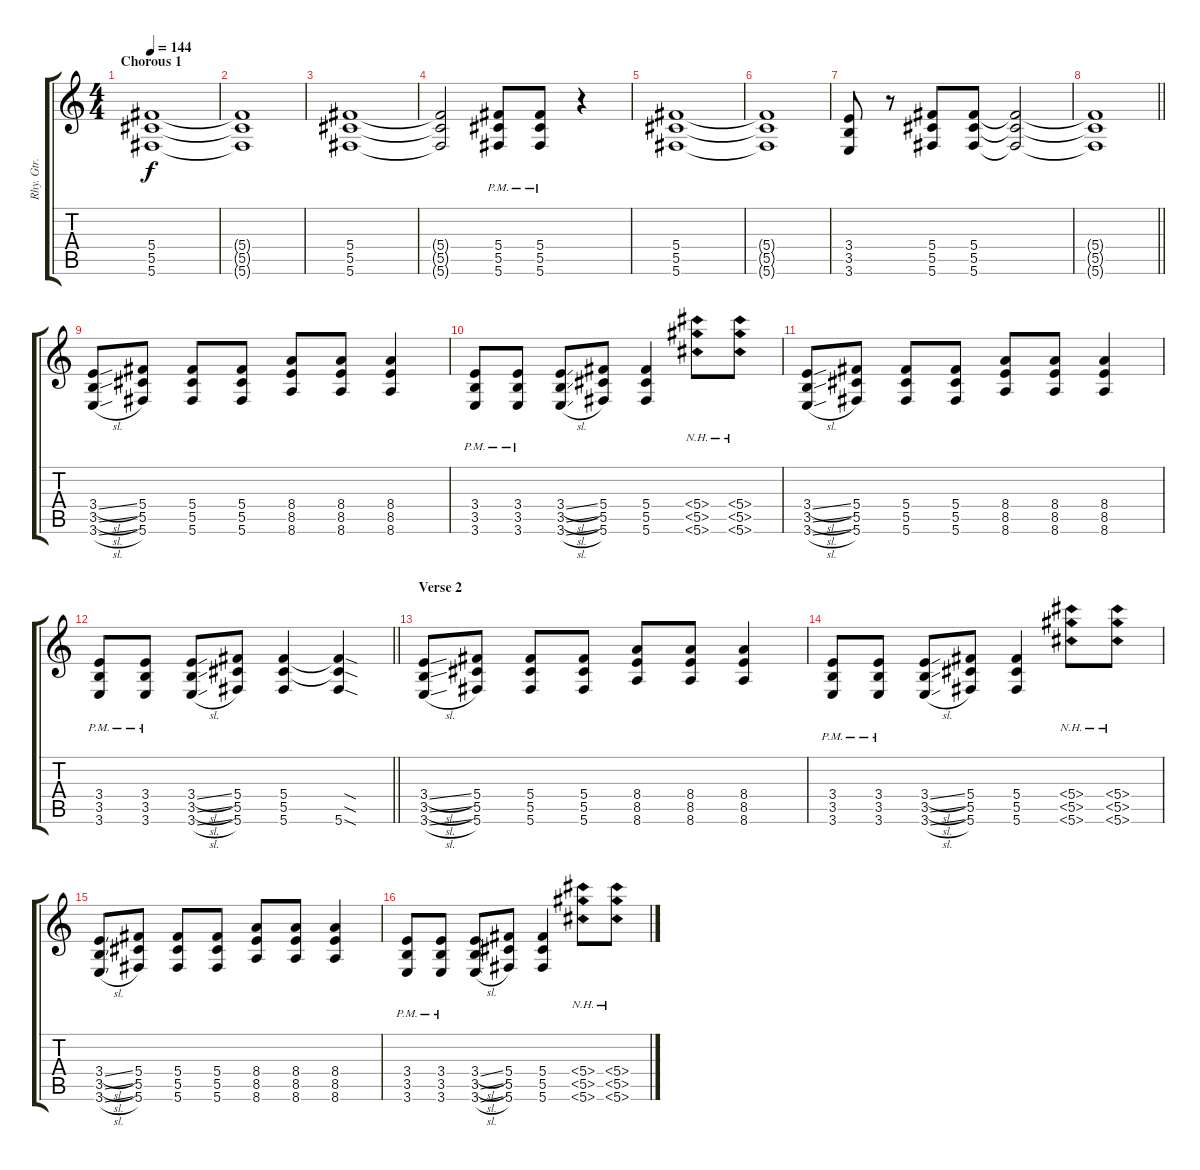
\track ("Rhy. Gtr. 1" "Rhy. Gtr. ") {instrument distortionguitar}
\staff {score tabs}
\tuning (Eb4 Bb3 Gb3 Db3 Ab2 Db2) {hide}
\ts (4 4)
\section ("" "Chorous 1")
\tempo 144
\clef g2
\ks c
(5.4 5.5 5.6).1{dy f volume 5} |
(5.4{t} 5.5{t} 5.6{t}).1 |
(5.4 5.5 5.6).1 |
(5.4{t} 5.5{t} 5.6{t}).2 (5.4{pm} 5.5{pm} 5.6{pm}).8 (5.4{pm} 5.5{pm} 5.6{pm}).8 r.4 |
(5.4 5.5 5.6).1 |
(5.4{t} 5.5{t} 5.6{t}).1 |
(3.4 3.5 3.6).8{volume 6} r.8 (5.4 5.5 5.6).8 (5.4 5.5 5.6).8 (5.4{t} 5.5{t} 5.6{t}).2 |
\barLineRight lightlight
(5.4{t} 5.5{t} 5.6{t}).1 |
\section ("" "")
(3.4{sl} 3.5{sl} 3.6{sl}).8 (5.4 5.5 5.6).8 (5.4 5.5 5.6).8 (5.4 5.5 5.6).8 (8.4 8.5 8.6).8 (8.4 8.5 8.6).8 (8.4 8.5 8.6).4 |
(3.4{pm} 3.5{pm} 3.6{pm}).8 (3.4{pm} 3.5{pm} 3.6{pm}).8 (3.4{sl} 3.5{sl} 3.6{sl}).8 (5.4 5.5 5.6).8 (5.4 5.5 5.6).4 (5.4{nh} 5.5{nh} 5.6{nh}).8 (5.4{nh} 5.5{nh} 5.6{nh}).8 |
(3.4{sl} 3.5{sl} 3.6{sl}).8 (5.4 5.5 5.6).8 (5.4 5.5 5.6).8 (5.4 5.5 5.6).8 (8.4 8.5 8.6).8 (8.4 8.5 8.6).8 (8.4 8.5 8.6).4 |
\barLineRight lightlight
(3.4{pm} 3.5{pm} 3.6{pm}).8 (3.4{pm} 3.5{pm} 3.6{pm}).8 (3.4{sl} 3.5{sl} 3.6{sl}).8 (5.4 5.5 5.6).8 (5.4 5.5 5.6).4 (5.4{sod t} 5.5{sod t} 5.6{sod}).4 |
\section ("" "Verse 2")
(3.4{sl} 3.5{sl} 3.6{sl}).8 (5.4 5.5 5.6).8 (5.4 5.5 5.6).8 (5.4 5.5 5.6).8 (8.4 8.5 8.6).8 (8.4 8.5 8.6).8 (8.4 8.5 8.6).4 |
(3.4{pm} 3.5{pm} 3.6{pm}).8 (3.4{pm} 3.5{pm} 3.6{pm}).8 (3.4{sl} 3.5{sl} 3.6{sl}).8 (5.4 5.5 5.6).8 (5.4 5.5 5.6).4 (5.4{nh} 5.5{nh} 5.6{nh}).8 (5.4{nh} 5.5{nh} 5.6{nh}).8 |
(3.4{sl} 3.5{sl} 3.6{sl}).8 (5.4 5.5 5.6).8 (5.4 5.5 5.6).8 (5.4 5.5 5.6).8 (8.4 8.5 8.6).8 (8.4 8.5 8.6).8 (8.4 8.5 8.6).4 |
(3.4{pm} 3.5{pm} 3.6{pm}).8 (3.4{pm} 3.5{pm} 3.6{pm}).8 (3.4{sl} 3.5{sl} 3.6{sl}).8 (5.4 5.5 5.6).8 (5.4 5.5 5.6).4 (5.4{nh} 5.5{nh} 5.6{nh}).8 (5.4{nh} 5.5{nh} 5.6{nh}).8
